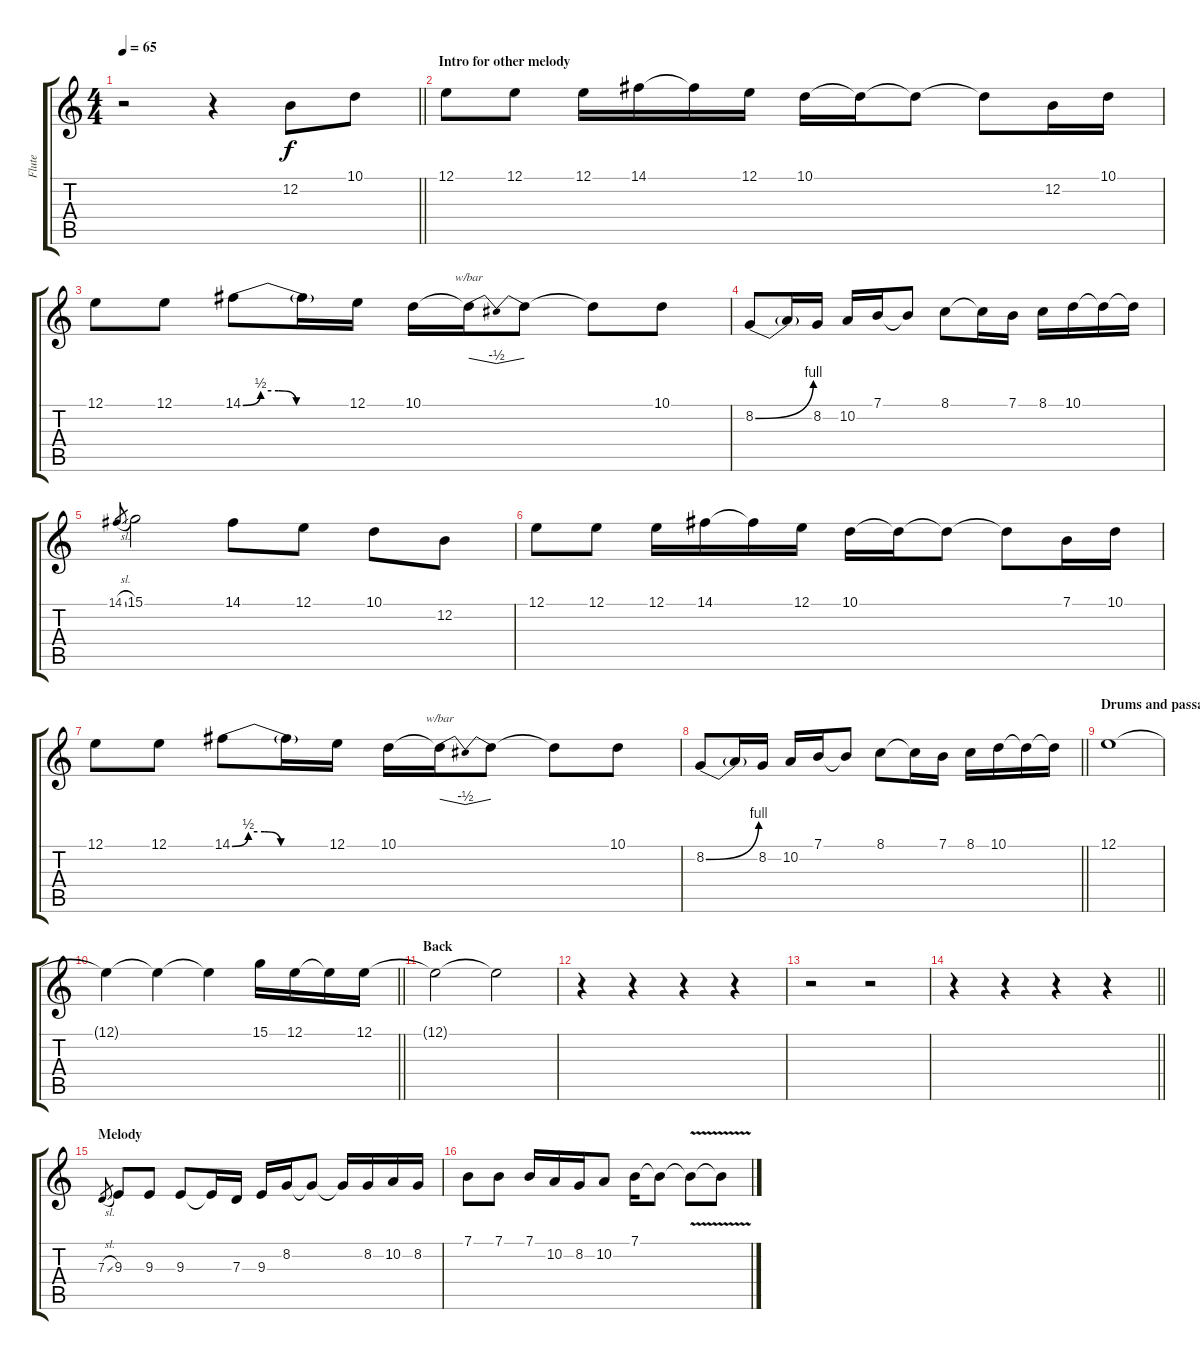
\track ("Flute" "Flute") {instrument flute}
\staff {score tabs}
\tuning (E4 B3 G3 D3 A2 E2) {hide}
\ts (4 4)
\tempo 65
\clef g2
\barLineRight lightlight
\ks c
r.2{dy f} r.4 12.2.8 10.1.8 |
\section ("" "Intro for other melody")
12.1.8 12.1.8 12.1.16 14.1.16 14.1{t}.16 12.1.16 10.1.16 10.1{t}.16 10.1{t}.8 10.1{t}.8 12.2.16 10.1.16 |
12.1.8 12.1.8 14.1{be (custom 0 0 10 2 20 2 30 0 60 0)}.8 14.1{t}.16 12.1.16 10.1.16 10.1{t}.16{tbe (dip default 0 0 30 -2 60 0)} 10.1{t}.8 10.1{t}.8 10.1.8 |
8.2{be (bend 0 0 60 4)}.8 8.2{t}.16 8.2.16 10.2.16 7.1.16 7.1{t}.8 8.1.8 8.1{t}.16 7.1.16 8.1.16 10.1.16 10.1{t}.16 10.1{t}.16 |
14.1{sl}.8{gr} 15.1.2 14.1.8 12.1.8 10.1.8 12.2.8 |
12.1.8 12.1.8 12.1.16 14.1.16 14.1{t}.16 12.1.16 10.1.16 10.1{t}.16 10.1{t}.8 10.1{t}.8 7.1.16 10.1.16 |
12.1.8 12.1.8 14.1{be (custom 0 0 10 2 20 2 30 0 60 0)}.8 14.1{t}.16 12.1.16 10.1.16 10.1{t}.16{tbe (dip default 0 0 30 -2 60 0)} 10.1{t}.8 10.1{t}.8 10.1.8 |
\barLineRight lightlight
8.2{be (bend 0 0 60 4)}.8 8.2{t}.16 8.2.16 10.2.16 7.1.16 7.1{t}.8 8.1.8 8.1{t}.16 7.1.16 8.1.16 10.1.16 10.1{t}.16 10.1{t}.16 |
\section ("" "Drums and passage")
12.1.1 |
\barLineRight lightlight
12.1{t}.4 12.1{t}.4 12.1{t}.4 15.1.16 12.1.16 12.1{t}.16 12.1.16 |
\section ("" "Back")
12.1{t}.2 12.1{t}.2 |
r.4 r.4 r.4 r.4 |
r.2 r.2 |
\barLineRight lightlight
r.4 r.4 r.4 r.4 |
\section ("" "Melody")
7.3{sl}.8{gr} 9.3.8 9.3.8 9.3.8 9.3{t}.16 7.3.16 9.3.16 8.2.16 8.2{t}.8 8.2{t}.16 8.2.16 10.2.16 8.2.16 |
7.1.8 7.1.8 7.1.16 10.2.16 8.2.16 10.2.8 7.1.16 7.1{t}.8 7.1{v t}.8 7.1{t}.8
